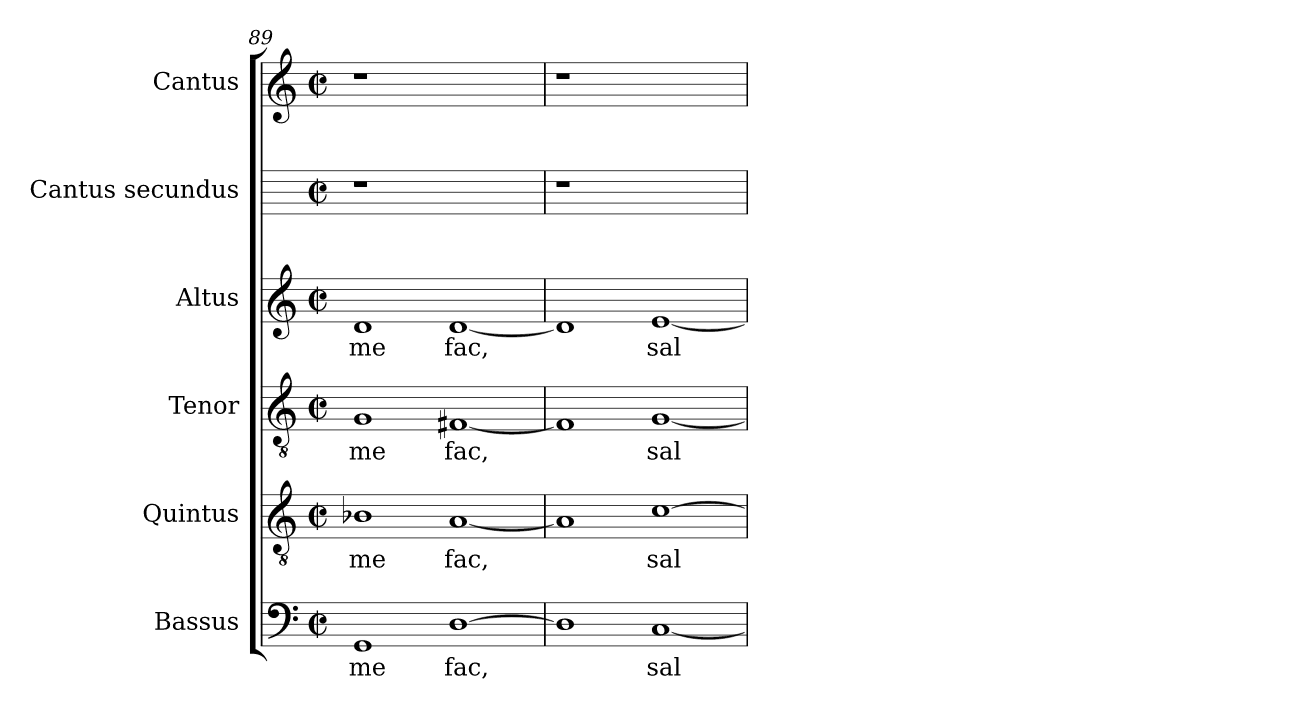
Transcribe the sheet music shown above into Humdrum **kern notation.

**kern	**text	**kern	**text	**kern	**text	**kern	**text	**kern	**kern
*part6	*part6	*part5	*part5	*part4	*part4	*part3	*part3	*part2	*part1
*staff6	*staff6	*staff5	*staff5	*staff4	*staff4	*staff3	*staff3	*staff2	*staff1
*I"Bassus	*	*I"Quintus	*	*I"Tenor	*	*I"Altus	*	*I"Cantus  secundus	*I"Cantus
*I'B	*	*I'Q	*	*I'T	*	*I'A	*	*	*I'C
*clefF4	*	*clefGv2	*	*clefGv2	*	*clefG2	*	*	*clefG2
*k[]	*	*k[]	*	*k[]	*	*k[]	*	*k[]	*k[]
*C:	*	*C:	*	*C:	*	*C:	*	*C:	*C:
*M2/2	*	*M2/2	*	*M2/2	*	*M2/2	*	*M2/2	*M2/2
*met(c|)	*	*met(c|)	*	*met(c|)	*	*met(c|)	*	*met(c|)	*met(c|)
=89	=89	=89	=89	=89	=89	=89	=89	=89	=89
!	!LO:LY:b:cj	!	!LO:LY:b:cj	!	!LO:LY:b:cj	!	!LO:LY:b:cj	!	!
1GG	me	1B-X	me	1G	me	1d	me	1r	1r
!	!LO:LY:b:cj	!	!LO:LY:b:cj	!	!LO:LY:b:cj	!	!LO:LY:b:cj	!	!
[>1D	fac,	[<1A	fac,	[<1F#X	fac,	[<1d	fac,	1ryy	1ryy
=90	=90	=90	=90	=90	=90	=90	=90	=90	=90
!	!LO:LY:b:cj	!	!LO:LY:b:cj	!	!LO:LY:b:cj	!	!LO:LY:b:cj	!	!
1D]	.	1A]	.	1F#]	.	1d]	.	1r	1r
!	!LO:LY:b:cj	!	!LO:LY:b:cj	!	!LO:LY:b:cj	!	!LO:LY:b:cj	!	!
[<1C	sal	[>1c	sal	[<1G	sal	[<1e	sal	1ryy	1ryy
=	=	=	=	=	=	=	=	=	=
*-	*-	*-	*-	*-	*-	*-	*-	*-	*-
